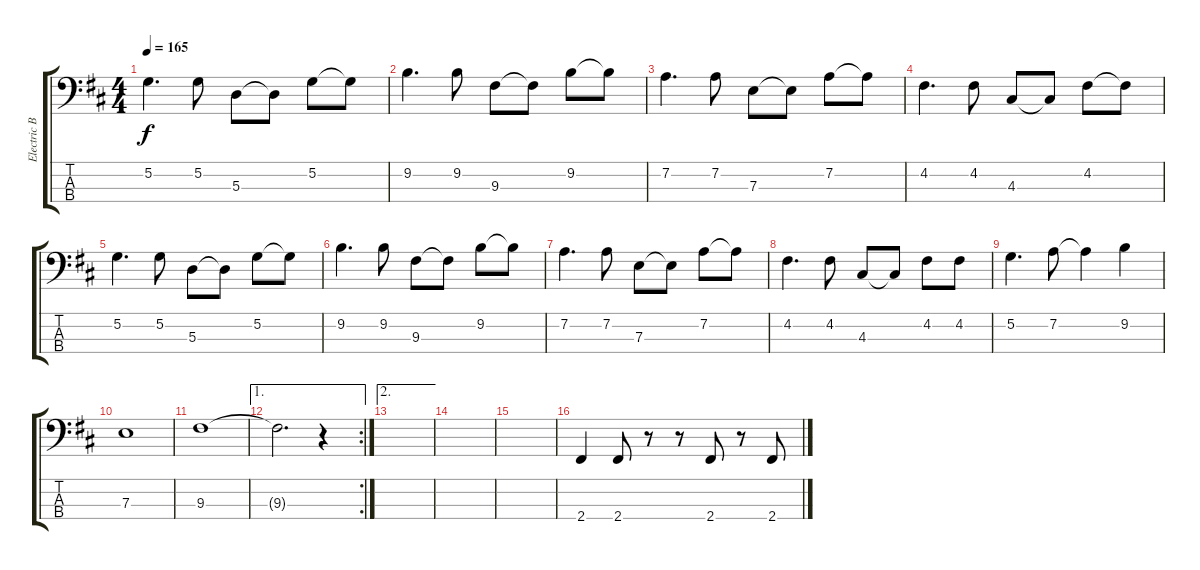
\track ("Electric Bass" "Electric B") {instrument electricbassfinger}
\staff {score tabs}
\tuning (G2 D2 A1 E1) {hide}
\ts (4 4)
\tempo 165
\clef f4
\ks d
5.2.4{d dy f} 5.2.8 5.3.8 5.3{t}.8 5.2.8 5.2{t}.8 |
9.2.4{d} 9.2.8 9.3.8 9.3{t}.8 9.2.8 9.2{t}.8 |
7.2.4{d} 7.2.8 7.3.8 7.3{t}.8 7.2.8 7.2{t}.8 |
4.2.4{d} 4.2.8 4.3.8 4.3{t}.8 4.2.8 4.2{t}.8 |
5.2.4{d} 5.2.8 5.3.8 5.3{t}.8 5.2.8 5.2{t}.8 |
9.2.4{d} 9.2.8 9.3.8 9.3{t}.8 9.2.8 9.2{t}.8 |
7.2.4{d} 7.2.8 7.3.8 7.3{t}.8 7.2.8 7.2{t}.8 |
4.2.4{d} 4.2.8 4.3.8 4.3{t}.8 4.2.8 4.2.8 |
5.2.4{d} 7.2.8 7.2{t}.4 9.2.4 |
7.3.1 |
9.3.1 |
\ae 1
\rc 2
9.3{t}.2{d} r.4 |
\ae 2
|
|
|
2.4.4 2.4.8 r.8 r.8 2.4.8 r.8 2.4.8
